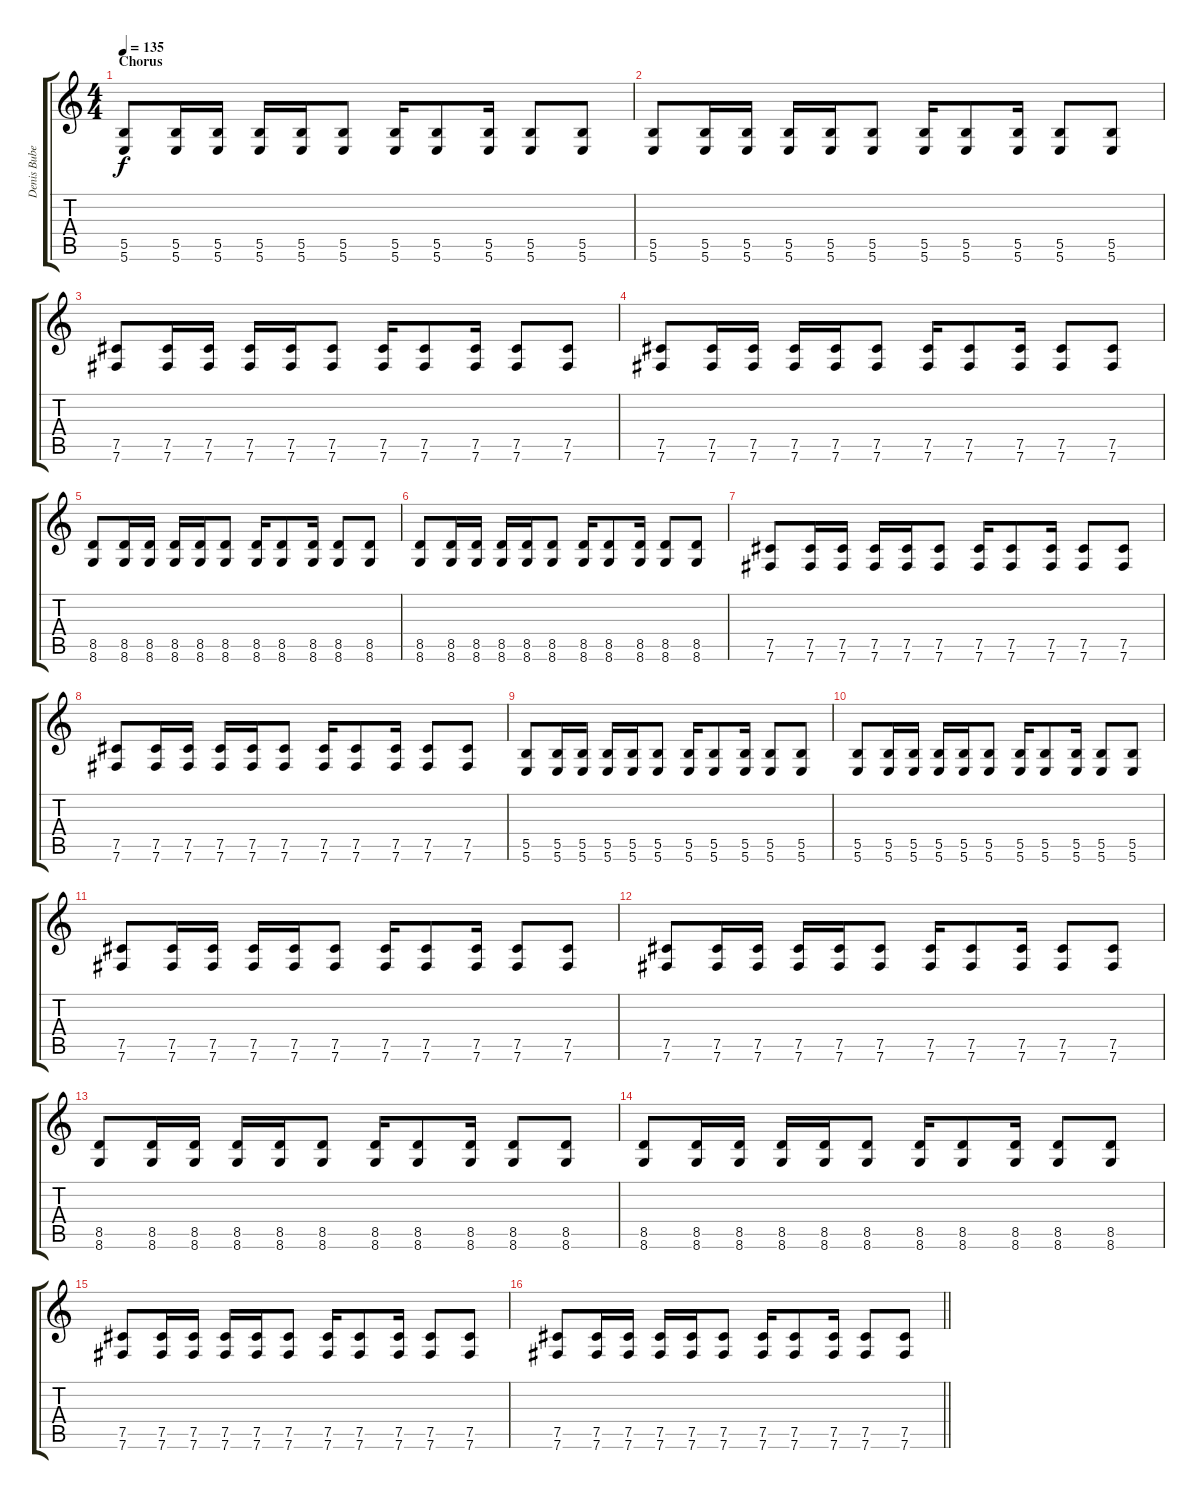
\track ("Denis Bubel " "Denis Bube") {instrument distortionguitar}
\staff {score tabs}
\tuning (Db4 Ab3 E3 B2 Gb2 B1) {hide}
\ts (4 4)
\section ("" "Chorus")
\tempo 135
\clef g2
\ks c
(5.5 5.6).8{dy f} (5.5 5.6).16 (5.5 5.6).16 (5.5 5.6).16 (5.5 5.6).16 (5.5 5.6).8 (5.5 5.6).16 (5.5 5.6).8 (5.5 5.6).16 (5.5 5.6).8 (5.5 5.6).8 |
(5.5 5.6).8 (5.5 5.6).16 (5.5 5.6).16 (5.5 5.6).16 (5.5 5.6).16 (5.5 5.6).8 (5.5 5.6).16 (5.5 5.6).8 (5.5 5.6).16 (5.5 5.6).8 (5.5 5.6).8 |
(7.5 7.6).8 (7.5 7.6).16 (7.5 7.6).16 (7.5 7.6).16 (7.5 7.6).16 (7.5 7.6).8 (7.5 7.6).16 (7.5 7.6).8 (7.5 7.6).16 (7.5 7.6).8 (7.5 7.6).8 |
(7.5 7.6).8 (7.5 7.6).16 (7.5 7.6).16 (7.5 7.6).16 (7.5 7.6).16 (7.5 7.6).8 (7.5 7.6).16 (7.5 7.6).8 (7.5 7.6).16 (7.5 7.6).8 (7.5 7.6).8 |
(8.5 8.6).8 (8.5 8.6).16 (8.5 8.6).16 (8.5 8.6).16 (8.5 8.6).16 (8.5 8.6).8 (8.5 8.6).16 (8.5 8.6).8 (8.5 8.6).16 (8.5 8.6).8 (8.5 8.6).8 |
(8.5 8.6).8 (8.5 8.6).16 (8.5 8.6).16 (8.5 8.6).16 (8.5 8.6).16 (8.5 8.6).8 (8.5 8.6).16 (8.5 8.6).8 (8.5 8.6).16 (8.5 8.6).8 (8.5 8.6).8 |
(7.5 7.6).8 (7.5 7.6).16 (7.5 7.6).16 (7.5 7.6).16 (7.5 7.6).16 (7.5 7.6).8 (7.5 7.6).16 (7.5 7.6).8 (7.5 7.6).16 (7.5 7.6).8 (7.5 7.6).8 |
(7.5 7.6).8 (7.5 7.6).16 (7.5 7.6).16 (7.5 7.6).16 (7.5 7.6).16 (7.5 7.6).8 (7.5 7.6).16 (7.5 7.6).8 (7.5 7.6).16 (7.5 7.6).8 (7.5 7.6).8 |
(5.5 5.6).8 (5.5 5.6).16 (5.5 5.6).16 (5.5 5.6).16 (5.5 5.6).16 (5.5 5.6).8 (5.5 5.6).16 (5.5 5.6).8 (5.5 5.6).16 (5.5 5.6).8 (5.5 5.6).8 |
(5.5 5.6).8 (5.5 5.6).16 (5.5 5.6).16 (5.5 5.6).16 (5.5 5.6).16 (5.5 5.6).8 (5.5 5.6).16 (5.5 5.6).8 (5.5 5.6).16 (5.5 5.6).8 (5.5 5.6).8 |
(7.5 7.6).8 (7.5 7.6).16 (7.5 7.6).16 (7.5 7.6).16 (7.5 7.6).16 (7.5 7.6).8 (7.5 7.6).16 (7.5 7.6).8 (7.5 7.6).16 (7.5 7.6).8 (7.5 7.6).8 |
(7.5 7.6).8 (7.5 7.6).16 (7.5 7.6).16 (7.5 7.6).16 (7.5 7.6).16 (7.5 7.6).8 (7.5 7.6).16 (7.5 7.6).8 (7.5 7.6).16 (7.5 7.6).8 (7.5 7.6).8 |
(8.5 8.6).8 (8.5 8.6).16 (8.5 8.6).16 (8.5 8.6).16 (8.5 8.6).16 (8.5 8.6).8 (8.5 8.6).16 (8.5 8.6).8 (8.5 8.6).16 (8.5 8.6).8 (8.5 8.6).8 |
(8.5 8.6).8 (8.5 8.6).16 (8.5 8.6).16 (8.5 8.6).16 (8.5 8.6).16 (8.5 8.6).8 (8.5 8.6).16 (8.5 8.6).8 (8.5 8.6).16 (8.5 8.6).8 (8.5 8.6).8 |
(7.5 7.6).8 (7.5 7.6).16 (7.5 7.6).16 (7.5 7.6).16 (7.5 7.6).16 (7.5 7.6).8 (7.5 7.6).16 (7.5 7.6).8 (7.5 7.6).16 (7.5 7.6).8 (7.5 7.6).8 |
\barLineRight lightlight
(7.5 7.6).8 (7.5 7.6).16 (7.5 7.6).16 (7.5 7.6).16 (7.5 7.6).16 (7.5 7.6).8 (7.5 7.6).16 (7.5 7.6).8 (7.5 7.6).16 (7.5 7.6).8 (7.5 7.6).8
